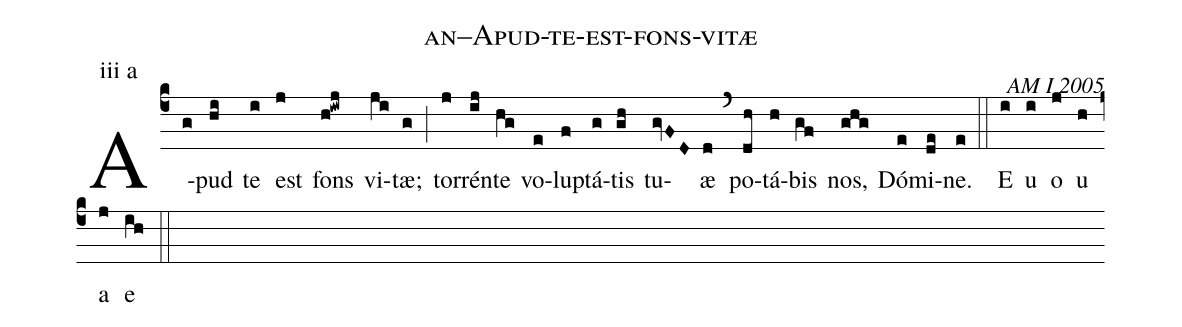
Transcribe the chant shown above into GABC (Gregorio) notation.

name: an--Apud-te-est-fons-vitæ;
commentary: AM I 2005;
annotation: iii a;
%%
(c4) A(g)pud(hi) te(i) est(j) fons(h!iwj) vi(ji)tæ;(g) (;) tor(j)rén(ij)te(hg) vo(e)lu(f)ptá(g)tis(gh) tu(gvFD)æ(d) (`) po(dh)tá(h)bis(gf) nos,(ghg) Dó(e)mi(de)ne.(e) (::) E(i) u(i) o(j) u(h) a(j) e(ih) (::)
